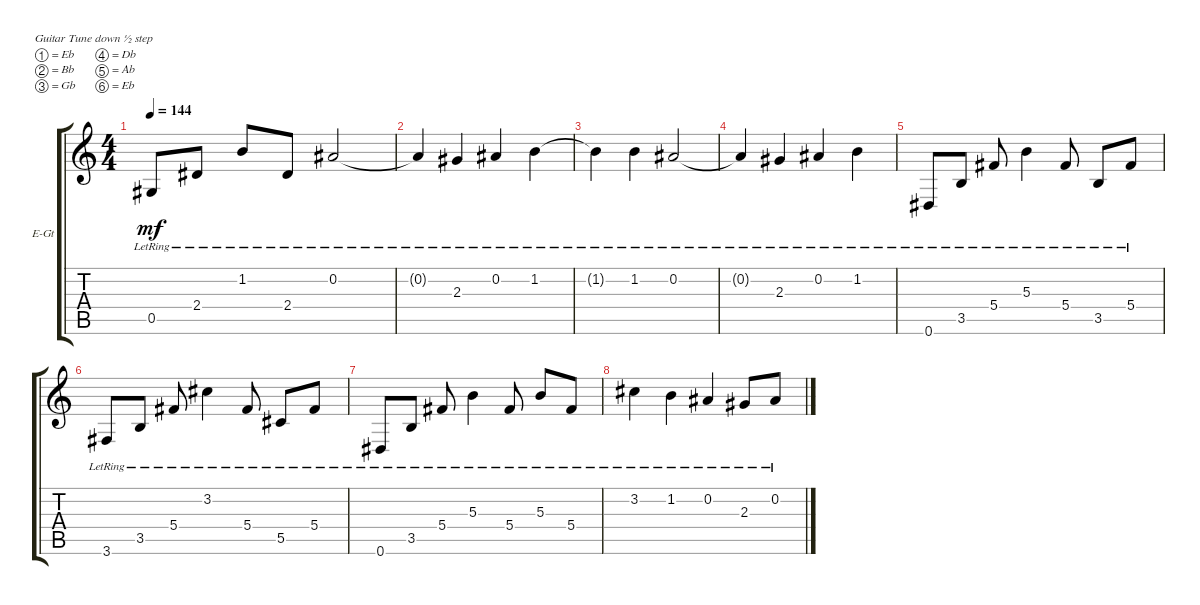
\bracketExtendMode groupsimilarinstruments
\firstSystemTrackNameOrientation horizontal
\otherSystemsTrackNameOrientation horizontal
\track ("Clean Guitar 1" "E-Gt") {instrument electricguitarclean}
\staff {score tabs}
\tuning (Eb4 Bb3 Gb3 Db3 Ab2 Eb2)
\ts (4 4)
\tempo 144
\clef g2
\ks c
0.5{lr}.8{dy mf} 2.4{lr}.8 1.2{lr}.8 2.4{lr}.8 0.2{lr}.2 |
0.2{lr t}.4 2.3{lr}.4 0.2{lr}.4 1.2{lr}.4 |
1.2{lr t}.4 1.2{lr}.4 0.2{lr}.2 |
0.2{lr t}.4 2.3{lr}.4 0.2{lr}.4 1.2{lr}.4 |
0.6{lr}.8 3.5{lr}.8 5.4{lr}.8 5.3{lr}.4 5.4{lr}.8 3.5{lr}.8 5.4{lr}.8 |
3.6{lr}.8 3.5{lr}.8 5.4{lr}.8 3.2{lr}.4 5.4{lr}.8 5.5{lr}.8 5.4{lr}.8 |
0.6{lr}.8 3.5{lr}.8 5.4{lr}.8 5.3{lr}.4 5.4{lr}.8 5.3{lr}.8 5.4{lr}.8 |
3.2{lr}.4 1.2{lr}.4 0.2{lr}.4 2.3{lr}.8 0.2{lr}.8
